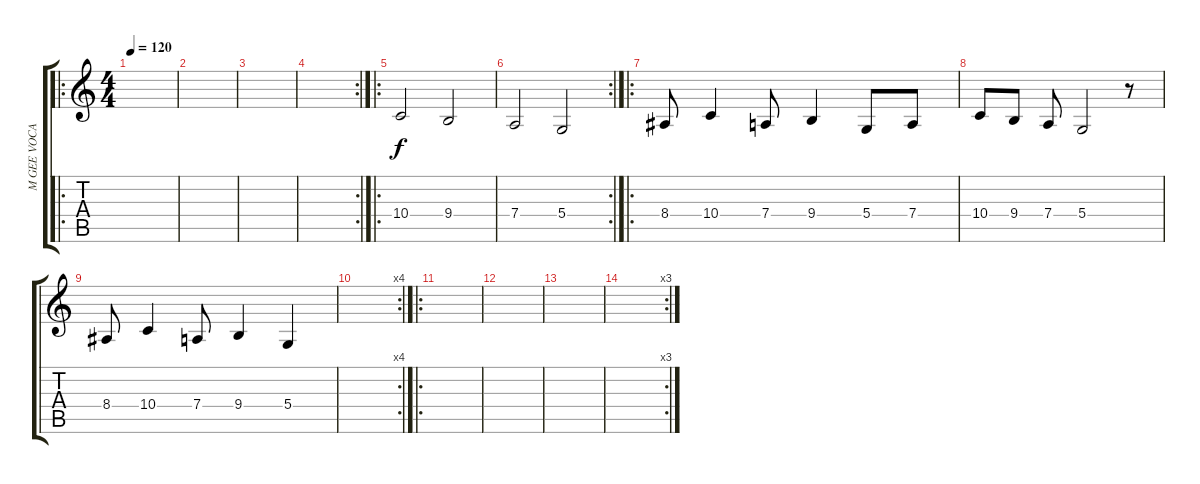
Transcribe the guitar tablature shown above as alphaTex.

\track ("M GEE VOCAL" "M GEE VOCA") {instrument lead6voice}
\staff {score tabs}
\tuning (E4 B3 G3 D3 A2 E2) {hide}
\ro
\ts (4 4)
\tempo 120
\clef g2
\ks c
|
|
|
\rc 2
|
\ro
10.4.2 9.4.2 |
\rc 2
7.4.2 5.4.2 |
\ro
8.4.8 10.4.4 7.4.8 9.4.4 5.4.8 7.4.8 |
10.4.8 9.4.8 7.4.8 5.4.2 r.8 |
8.4.8 10.4.4 7.4.8 9.4.4 5.4.4 |
\rc 4
|
\ro
|
|
|
\rc 3
